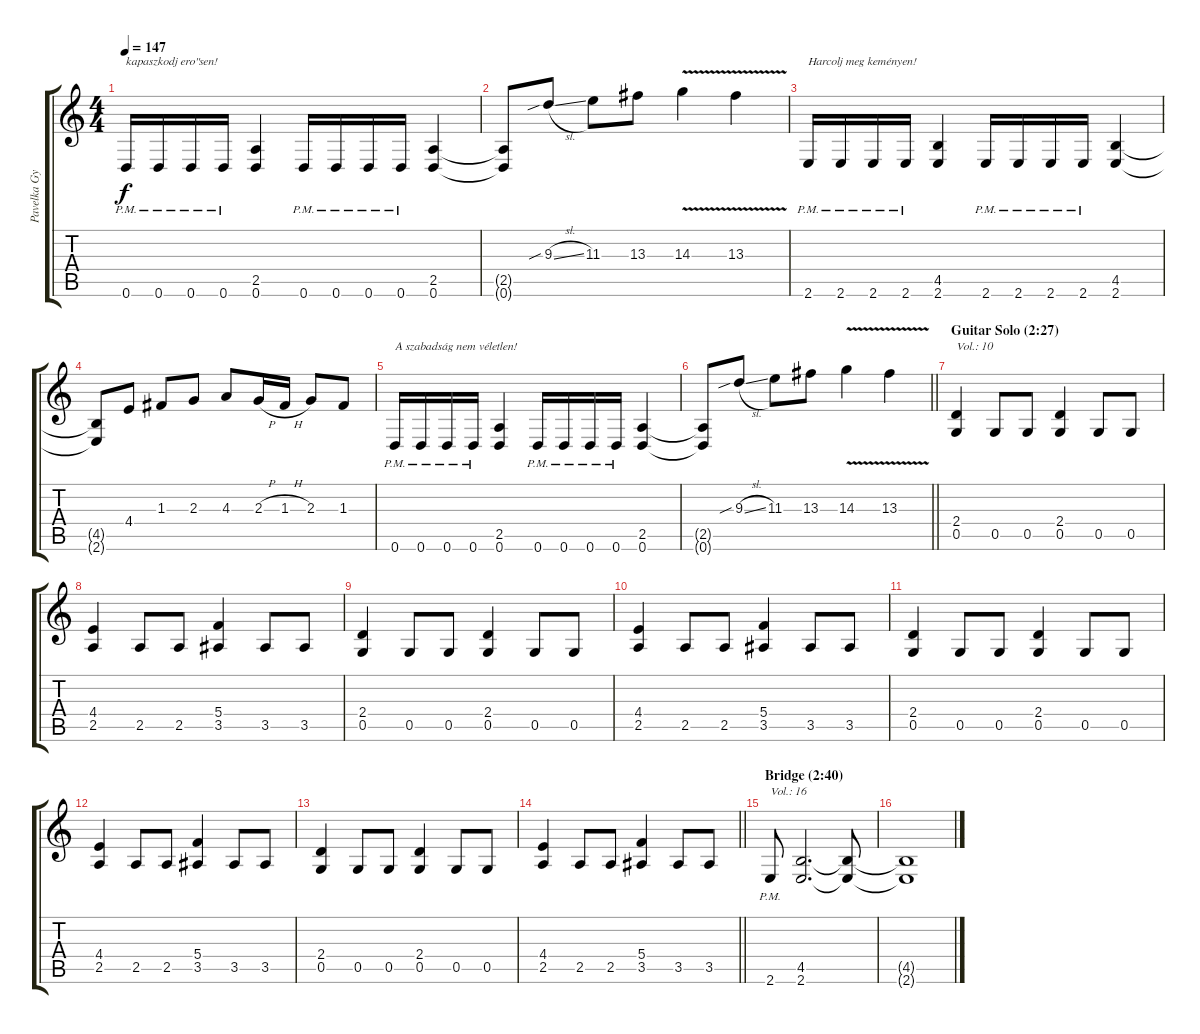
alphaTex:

\track ("Pavelka Gyula [Guitar 1]" "Pavelka Gy") {instrument distortionguitar}
\staff {score tabs}
\tuning (D4 A3 F3 C3 G2 D2) {hide}
\ts (4 4)
\tempo 147
\clef g2
\ks c
0.6{pm}.16{txt "kapaszkodj ero\"sen!" dy f} 0.6{pm}.16 0.6{pm}.16 0.6{pm}.16 (2.5 0.6).4 0.6{pm}.16 0.6{pm}.16 0.6{pm}.16 0.6{pm}.16 (2.5 0.6).4 |
(2.5{t} 0.6{t}).8 9.3{sib sl}.8 11.3.8 13.3.8 14.3{v}.4 13.3{v}.4 |
2.6{pm}.16{txt "Harcolj meg keményen!"} 2.6{pm}.16 2.6{pm}.16 2.6{pm}.16 (4.5 2.6).4 2.6{pm}.16 2.6{pm}.16 2.6{pm}.16 2.6{pm}.16 (4.5 2.6).4 |
(4.5{t} 2.6{t}).8 4.4.8 1.3.8 2.3.8 4.3.8 2.3{h}.16 1.3{h}.16 2.3.8 1.3.8 |
0.6{pm}.16{txt "A szabadság nem véletlen!"} 0.6{pm}.16 0.6{pm}.16 0.6{pm}.16 (2.5 0.6).4 0.6{pm}.16 0.6{pm}.16 0.6{pm}.16 0.6{pm}.16 (2.5 0.6).4 |
\barLineRight lightlight
(2.5{t} 0.6{t}).8 9.3{sib sl}.8 11.3.8 13.3.8 14.3{v}.4 13.3{v}.4 |
\section ("" "Guitar Solo (2:27)")
(2.4 0.5).4{txt "Vol.: 10" volume 10} 0.5.8 0.5.8 (2.4 0.5).4 0.5.8 0.5.8 |
(4.4 2.5).4 2.5.8 2.5.8 (5.4 3.5).4 3.5.8 3.5.8 |
(2.4 0.5).4 0.5.8 0.5.8 (2.4 0.5).4 0.5.8 0.5.8 |
(4.4 2.5).4 2.5.8 2.5.8 (5.4 3.5).4 3.5.8 3.5.8 |
(2.4 0.5).4 0.5.8 0.5.8 (2.4 0.5).4 0.5.8 0.5.8 |
(4.4 2.5).4 2.5.8 2.5.8 (5.4 3.5).4 3.5.8 3.5.8 |
(2.4 0.5).4 0.5.8 0.5.8 (2.4 0.5).4 0.5.8 0.5.8 |
\barLineRight lightlight
(4.4 2.5).4 2.5.8 2.5.8 (5.4 3.5).4 3.5.8 3.5.8 |
\section ("" "Bridge (2:40)")
2.6{pm}.8{txt "Vol.: 16" volume 16} (4.5 2.6).2{d} (4.5{t} 2.6{t}).8 |
(4.5{t} 2.6{t}).1
